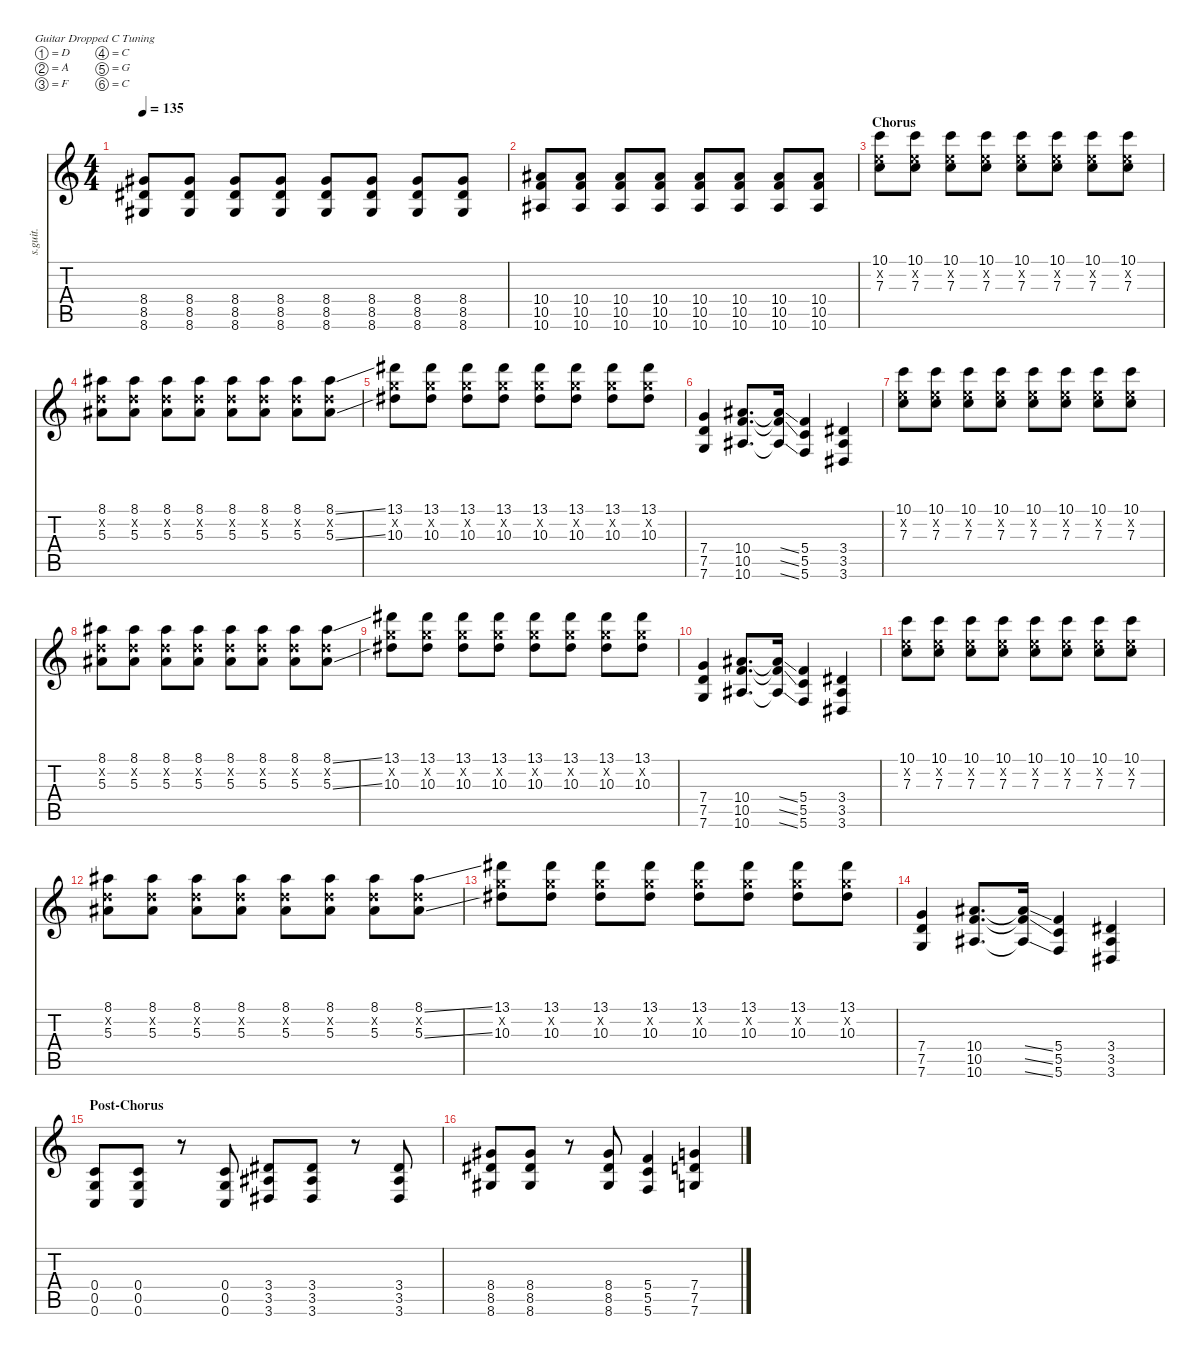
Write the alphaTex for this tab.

\defaultSystemsLayout 4
\hideDynamics
\bracketExtendMode nobrackets
\track ("Ben Kasica" "s.guit.") {instrument distortionguitar}
\staff {score tabs}
\tuning (D4 A3 F3 C3 G2 C2)
\ts (4 4)
\tempo 135
\clef g2
\ks c
(8.4{acc #} 8.5{acc #} 8.6{acc #}).8{lyrics (0 "") lyrics (1 "") lyrics (2 "") lyrics (3 "") lyrics (4 "") dy f} (8.4{acc #} 8.5{acc #} 8.6{acc #}).8{lyrics (0 "") lyrics (1 "") lyrics (2 "") lyrics (3 "") lyrics (4 "")} (8.4{acc #} 8.5{acc #} 8.6{acc #}).8{lyrics (0 "") lyrics (1 "") lyrics (2 "") lyrics (3 "") lyrics (4 "")} (8.4{acc #} 8.5{acc #} 8.6{acc #}).8{lyrics (0 "") lyrics (1 "") lyrics (2 "") lyrics (3 "") lyrics (4 "")} (8.4{acc #} 8.5{acc #} 8.6{acc #}).8{lyrics (0 "") lyrics (1 "") lyrics (2 "") lyrics (3 "") lyrics (4 "")} (8.4{acc #} 8.5{acc #} 8.6{acc #}).8{lyrics (0 "") lyrics (1 "") lyrics (2 "") lyrics (3 "") lyrics (4 "")} (8.4{acc #} 8.5{acc #} 8.6{acc #}).8{lyrics (0 "") lyrics (1 "") lyrics (2 "") lyrics (3 "") lyrics (4 "")} (8.4{acc #} 8.5{acc #} 8.6{acc #}).8{lyrics (0 "") lyrics (1 "") lyrics (2 "") lyrics (3 "") lyrics (4 "")} |
(10.4{acc #} 10.5 10.6{acc #}).8{lyrics (0 "") lyrics (1 "") lyrics (2 "") lyrics (3 "") lyrics (4 "")} (10.4{acc #} 10.5 10.6{acc #}).8{lyrics (0 "") lyrics (1 "") lyrics (2 "") lyrics (3 "") lyrics (4 "")} (10.4{acc #} 10.5 10.6{acc #}).8{lyrics (0 "") lyrics (1 "") lyrics (2 "") lyrics (3 "") lyrics (4 "")} (10.4{acc #} 10.5 10.6{acc #}).8{lyrics (0 "") lyrics (1 "") lyrics (2 "") lyrics (3 "") lyrics (4 "")} (10.4{acc #} 10.5 10.6{acc #}).8{lyrics (0 "") lyrics (1 "") lyrics (2 "") lyrics (3 "") lyrics (4 "")} (10.4{acc #} 10.5 10.6{acc #}).8{lyrics (0 "") lyrics (1 "") lyrics (2 "") lyrics (3 "") lyrics (4 "")} (10.4{acc #} 10.5 10.6{acc #}).8{lyrics (0 "") lyrics (1 "") lyrics (2 "") lyrics (3 "") lyrics (4 "")} (10.4{acc #} 10.5 10.6{acc #}).8{lyrics (0 "") lyrics (1 "") lyrics (2 "") lyrics (3 "") lyrics (4 "")} |
\section ("" "Chorus")
(10.1 7.2{x} 7.3).8{lyrics (0 "") lyrics (1 "") lyrics (2 "") lyrics (3 "") lyrics (4 "")} (10.1 7.2{x} 7.3).8{lyrics (0 "") lyrics (1 "") lyrics (2 "") lyrics (3 "") lyrics (4 "")} (10.1 7.2{x} 7.3).8{lyrics (0 "") lyrics (1 "") lyrics (2 "") lyrics (3 "") lyrics (4 "")} (10.1 7.2{x} 7.3).8{lyrics (0 "") lyrics (1 "") lyrics (2 "") lyrics (3 "") lyrics (4 "")} (10.1 7.2{x} 7.3).8{lyrics (0 "") lyrics (1 "") lyrics (2 "") lyrics (3 "") lyrics (4 "")} (10.1 7.2{x} 7.3).8{lyrics (0 "") lyrics (1 "") lyrics (2 "") lyrics (3 "") lyrics (4 "")} (10.1 7.2{x} 7.3).8{lyrics (0 "") lyrics (1 "") lyrics (2 "") lyrics (3 "") lyrics (4 "")} (10.1 7.2{x} 7.3).8{lyrics (0 "") lyrics (1 "") lyrics (2 "") lyrics (3 "") lyrics (4 "")} |
(8.1{acc #} 5.2{x} 5.3{acc #}).8{lyrics (0 "") lyrics (1 "") lyrics (2 "") lyrics (3 "") lyrics (4 "")} (8.1{acc #} 5.2{x} 5.3{acc #}).8{lyrics (0 "") lyrics (1 "") lyrics (2 "") lyrics (3 "") lyrics (4 "")} (8.1{acc #} 5.2{x} 5.3{acc #}).8{lyrics (0 "") lyrics (1 "") lyrics (2 "") lyrics (3 "") lyrics (4 "")} (8.1{acc #} 5.2{x} 5.3{acc #}).8{lyrics (0 "") lyrics (1 "") lyrics (2 "") lyrics (3 "") lyrics (4 "")} (8.1{acc #} 5.2{x} 5.3{acc #}).8{lyrics (0 "") lyrics (1 "") lyrics (2 "") lyrics (3 "") lyrics (4 "")} (8.1{acc #} 5.2{x} 5.3{acc #}).8{lyrics (0 "") lyrics (1 "") lyrics (2 "") lyrics (3 "") lyrics (4 "")} (8.1{acc #} 5.2{x} 5.3{acc #}).8{lyrics (0 "") lyrics (1 "") lyrics (2 "") lyrics (3 "") lyrics (4 "")} (8.1{ss acc #} 5.2{x} 5.3{ss acc #}).8{lyrics (0 "") lyrics (1 "") lyrics (2 "") lyrics (3 "") lyrics (4 "")} |
(13.1{acc #} 10.2{x} 10.3{acc #}).8{lyrics (0 "") lyrics (1 "") lyrics (2 "") lyrics (3 "") lyrics (4 "")} (13.1{acc #} 10.2{x} 10.3{acc #}).8{lyrics (0 "") lyrics (1 "") lyrics (2 "") lyrics (3 "") lyrics (4 "")} (13.1{acc #} 10.2{x} 10.3{acc #}).8{lyrics (0 "") lyrics (1 "") lyrics (2 "") lyrics (3 "") lyrics (4 "")} (13.1{acc #} 10.2{x} 10.3{acc #}).8{lyrics (0 "") lyrics (1 "") lyrics (2 "") lyrics (3 "") lyrics (4 "")} (13.1{acc #} 10.2{x} 10.3{acc #}).8{lyrics (0 "") lyrics (1 "") lyrics (2 "") lyrics (3 "") lyrics (4 "")} (13.1{acc #} 10.2{x} 10.3{acc #}).8{lyrics (0 "") lyrics (1 "") lyrics (2 "") lyrics (3 "") lyrics (4 "")} (13.1{acc #} 10.2{x} 10.3{acc #}).8{lyrics (0 "") lyrics (1 "") lyrics (2 "") lyrics (3 "") lyrics (4 "")} (13.1{acc #} 10.2{x} 10.3{acc #}).8{lyrics (0 "") lyrics (1 "") lyrics (2 "") lyrics (3 "") lyrics (4 "")} |
(7.4 7.5 7.6).4{lyrics (0 "") lyrics (1 "") lyrics (2 "") lyrics (3 "") lyrics (4 "")} (10.4{acc #} 10.5 10.6{acc #}).8{d lyrics (0 "") lyrics (1 "") lyrics (2 "") lyrics (3 "") lyrics (4 "")} (10.4{ss t acc #} 10.5{ss t} 10.6{ss t acc #}).16{lyrics (0 "") lyrics (1 "") lyrics (2 "") lyrics (3 "") lyrics (4 "")} (5.4 5.5 5.6).4{lyrics (0 "") lyrics (1 "") lyrics (2 "") lyrics (3 "") lyrics (4 "")} (3.4{acc #} 3.5{acc #} 3.6{acc #}).4{lyrics (0 "") lyrics (1 "") lyrics (2 "") lyrics (3 "") lyrics (4 "")} |
(10.1 7.2{x} 7.3).8{lyrics (0 "") lyrics (1 "") lyrics (2 "") lyrics (3 "") lyrics (4 "")} (10.1 7.2{x} 7.3).8{lyrics (0 "") lyrics (1 "") lyrics (2 "") lyrics (3 "") lyrics (4 "")} (10.1 7.2{x} 7.3).8{lyrics (0 "") lyrics (1 "") lyrics (2 "") lyrics (3 "") lyrics (4 "")} (10.1 7.2{x} 7.3).8{lyrics (0 "") lyrics (1 "") lyrics (2 "") lyrics (3 "") lyrics (4 "")} (10.1 7.2{x} 7.3).8{lyrics (0 "") lyrics (1 "") lyrics (2 "") lyrics (3 "") lyrics (4 "")} (10.1 7.2{x} 7.3).8{lyrics (0 "") lyrics (1 "") lyrics (2 "") lyrics (3 "") lyrics (4 "")} (10.1 7.2{x} 7.3).8{lyrics (0 "") lyrics (1 "") lyrics (2 "") lyrics (3 "") lyrics (4 "")} (10.1 7.2{x} 7.3).8{lyrics (0 "") lyrics (1 "") lyrics (2 "") lyrics (3 "") lyrics (4 "")} |
(8.1{acc #} 5.2{x} 5.3{acc #}).8{lyrics (0 "") lyrics (1 "") lyrics (2 "") lyrics (3 "") lyrics (4 "")} (8.1{acc #} 5.2{x} 5.3{acc #}).8{lyrics (0 "") lyrics (1 "") lyrics (2 "") lyrics (3 "") lyrics (4 "")} (8.1{acc #} 5.2{x} 5.3{acc #}).8{lyrics (0 "") lyrics (1 "") lyrics (2 "") lyrics (3 "") lyrics (4 "")} (8.1{acc #} 5.2{x} 5.3{acc #}).8{lyrics (0 "") lyrics (1 "") lyrics (2 "") lyrics (3 "") lyrics (4 "")} (8.1{acc #} 5.2{x} 5.3{acc #}).8{lyrics (0 "") lyrics (1 "") lyrics (2 "") lyrics (3 "") lyrics (4 "")} (8.1{acc #} 5.2{x} 5.3{acc #}).8{lyrics (0 "") lyrics (1 "") lyrics (2 "") lyrics (3 "") lyrics (4 "")} (8.1{acc #} 5.2{x} 5.3{acc #}).8{lyrics (0 "") lyrics (1 "") lyrics (2 "") lyrics (3 "") lyrics (4 "")} (8.1{ss acc #} 5.2{x} 5.3{ss acc #}).8{lyrics (0 "") lyrics (1 "") lyrics (2 "") lyrics (3 "") lyrics (4 "")} |
(13.1{acc #} 10.2{x} 10.3{acc #}).8{lyrics (0 "") lyrics (1 "") lyrics (2 "") lyrics (3 "") lyrics (4 "")} (13.1{acc #} 10.2{x} 10.3{acc #}).8{lyrics (0 "") lyrics (1 "") lyrics (2 "") lyrics (3 "") lyrics (4 "")} (13.1{acc #} 10.2{x} 10.3{acc #}).8{lyrics (0 "") lyrics (1 "") lyrics (2 "") lyrics (3 "") lyrics (4 "")} (13.1{acc #} 10.2{x} 10.3{acc #}).8{lyrics (0 "") lyrics (1 "") lyrics (2 "") lyrics (3 "") lyrics (4 "")} (13.1{acc #} 10.2{x} 10.3{acc #}).8{lyrics (0 "") lyrics (1 "") lyrics (2 "") lyrics (3 "") lyrics (4 "")} (13.1{acc #} 10.2{x} 10.3{acc #}).8{lyrics (0 "") lyrics (1 "") lyrics (2 "") lyrics (3 "") lyrics (4 "")} (13.1{acc #} 10.2{x} 10.3{acc #}).8{lyrics (0 "") lyrics (1 "") lyrics (2 "") lyrics (3 "") lyrics (4 "")} (13.1{acc #} 10.2{x} 10.3{acc #}).8{lyrics (0 "") lyrics (1 "") lyrics (2 "") lyrics (3 "") lyrics (4 "")} |
(7.4 7.5 7.6).4{lyrics (0 "") lyrics (1 "") lyrics (2 "") lyrics (3 "") lyrics (4 "")} (10.4{acc #} 10.5 10.6{acc #}).8{d lyrics (0 "") lyrics (1 "") lyrics (2 "") lyrics (3 "") lyrics (4 "")} (10.4{ss t acc #} 10.5{ss t} 10.6{ss t acc #}).16{lyrics (0 "") lyrics (1 "") lyrics (2 "") lyrics (3 "") lyrics (4 "")} (5.4 5.5 5.6).4{lyrics (0 "") lyrics (1 "") lyrics (2 "") lyrics (3 "") lyrics (4 "")} (3.4{acc #} 3.5{acc #} 3.6{acc #}).4{lyrics (0 "") lyrics (1 "") lyrics (2 "") lyrics (3 "") lyrics (4 "")} |
(10.1 7.2{x} 7.3).8{lyrics (0 "") lyrics (1 "") lyrics (2 "") lyrics (3 "") lyrics (4 "")} (10.1 7.2{x} 7.3).8{lyrics (0 "") lyrics (1 "") lyrics (2 "") lyrics (3 "") lyrics (4 "")} (10.1 7.2{x} 7.3).8{lyrics (0 "") lyrics (1 "") lyrics (2 "") lyrics (3 "") lyrics (4 "")} (10.1 7.2{x} 7.3).8{lyrics (0 "") lyrics (1 "") lyrics (2 "") lyrics (3 "") lyrics (4 "")} (10.1 7.2{x} 7.3).8{lyrics (0 "") lyrics (1 "") lyrics (2 "") lyrics (3 "") lyrics (4 "")} (10.1 7.2{x} 7.3).8{lyrics (0 "") lyrics (1 "") lyrics (2 "") lyrics (3 "") lyrics (4 "")} (10.1 7.2{x} 7.3).8{lyrics (0 "") lyrics (1 "") lyrics (2 "") lyrics (3 "") lyrics (4 "")} (10.1 7.2{x} 7.3).8{lyrics (0 "") lyrics (1 "") lyrics (2 "") lyrics (3 "") lyrics (4 "")} |
(8.1{acc #} 5.2{x} 5.3{acc #}).8{lyrics (0 "") lyrics (1 "") lyrics (2 "") lyrics (3 "") lyrics (4 "")} (8.1{acc #} 5.2{x} 5.3{acc #}).8{lyrics (0 "") lyrics (1 "") lyrics (2 "") lyrics (3 "") lyrics (4 "")} (8.1{acc #} 5.2{x} 5.3{acc #}).8{lyrics (0 "") lyrics (1 "") lyrics (2 "") lyrics (3 "") lyrics (4 "")} (8.1{acc #} 5.2{x} 5.3{acc #}).8{lyrics (0 "") lyrics (1 "") lyrics (2 "") lyrics (3 "") lyrics (4 "")} (8.1{acc #} 5.2{x} 5.3{acc #}).8{lyrics (0 "") lyrics (1 "") lyrics (2 "") lyrics (3 "") lyrics (4 "")} (8.1{acc #} 5.2{x} 5.3{acc #}).8{lyrics (0 "") lyrics (1 "") lyrics (2 "") lyrics (3 "") lyrics (4 "")} (8.1{acc #} 5.2{x} 5.3{acc #}).8{lyrics (0 "") lyrics (1 "") lyrics (2 "") lyrics (3 "") lyrics (4 "")} (8.1{ss acc #} 5.2{x} 5.3{ss acc #}).8{lyrics (0 "") lyrics (1 "") lyrics (2 "") lyrics (3 "") lyrics (4 "")} |
(13.1{acc #} 10.2{x} 10.3{acc #}).8{lyrics (0 "") lyrics (1 "") lyrics (2 "") lyrics (3 "") lyrics (4 "")} (13.1{acc #} 10.2{x} 10.3{acc #}).8{lyrics (0 "") lyrics (1 "") lyrics (2 "") lyrics (3 "") lyrics (4 "")} (13.1{acc #} 10.2{x} 10.3{acc #}).8{lyrics (0 "") lyrics (1 "") lyrics (2 "") lyrics (3 "") lyrics (4 "")} (13.1{acc #} 10.2{x} 10.3{acc #}).8{lyrics (0 "") lyrics (1 "") lyrics (2 "") lyrics (3 "") lyrics (4 "")} (13.1{acc #} 10.2{x} 10.3{acc #}).8{lyrics (0 "") lyrics (1 "") lyrics (2 "") lyrics (3 "") lyrics (4 "")} (13.1{acc #} 10.2{x} 10.3{acc #}).8{lyrics (0 "") lyrics (1 "") lyrics (2 "") lyrics (3 "") lyrics (4 "")} (13.1{acc #} 10.2{x} 10.3{acc #}).8{lyrics (0 "") lyrics (1 "") lyrics (2 "") lyrics (3 "") lyrics (4 "")} (13.1{acc #} 10.2{x} 10.3{acc #}).8{lyrics (0 "") lyrics (1 "") lyrics (2 "") lyrics (3 "") lyrics (4 "")} |
(7.4 7.5 7.6).4{lyrics (0 "") lyrics (1 "") lyrics (2 "") lyrics (3 "") lyrics (4 "")} (10.4{acc #} 10.5 10.6{acc #}).8{d lyrics (0 "") lyrics (1 "") lyrics (2 "") lyrics (3 "") lyrics (4 "")} (10.4{ss t acc #} 10.5{ss t} 10.6{ss t acc #}).16{lyrics (0 "") lyrics (1 "") lyrics (2 "") lyrics (3 "") lyrics (4 "")} (5.4 5.5 5.6).4{lyrics (0 "") lyrics (1 "") lyrics (2 "") lyrics (3 "") lyrics (4 "")} (3.4{acc #} 3.5{acc #} 3.6{acc #}).4{lyrics (0 "") lyrics (1 "") lyrics (2 "") lyrics (3 "") lyrics (4 "")} |
\section ("" "Post-Chorus")
(0.4 0.5 0.6).8{lyrics (0 "") lyrics (1 "") lyrics (2 "") lyrics (3 "") lyrics (4 "")} (0.4 0.5 0.6).8{lyrics (0 "") lyrics (1 "") lyrics (2 "") lyrics (3 "") lyrics (4 "")} r.8 (0.4 0.5 0.6).8{lyrics (0 "") lyrics (1 "") lyrics (2 "") lyrics (3 "") lyrics (4 "")} (3.4{acc #} 3.5{acc #} 3.6{acc #}).8{lyrics (0 "") lyrics (1 "") lyrics (2 "") lyrics (3 "") lyrics (4 "")} (3.4{acc #} 3.5{acc #} 3.6{acc #}).8{lyrics (0 "") lyrics (1 "") lyrics (2 "") lyrics (3 "") lyrics (4 "")} r.8 (3.4{acc #} 3.5{acc #} 3.6{acc #}).8{lyrics (0 "") lyrics (1 "") lyrics (2 "") lyrics (3 "") lyrics (4 "")} |
(8.4{acc #} 8.5{acc #} 8.6{acc #}).8{lyrics (0 "") lyrics (1 "") lyrics (2 "") lyrics (3 "") lyrics (4 "")} (8.4{acc #} 8.5{acc #} 8.6{acc #}).8{lyrics (0 "") lyrics (1 "") lyrics (2 "") lyrics (3 "") lyrics (4 "")} r.8 (8.4{acc #} 8.5{acc #} 8.6{acc #}).8{lyrics (0 "") lyrics (1 "") lyrics (2 "") lyrics (3 "") lyrics (4 "")} (5.4 5.5 5.6).4{lyrics (0 "") lyrics (1 "") lyrics (2 "") lyrics (3 "") lyrics (4 "")} (7.4 7.5 7.6).4{lyrics (0 "") lyrics (1 "") lyrics (2 "") lyrics (3 "") lyrics (4 "")}
